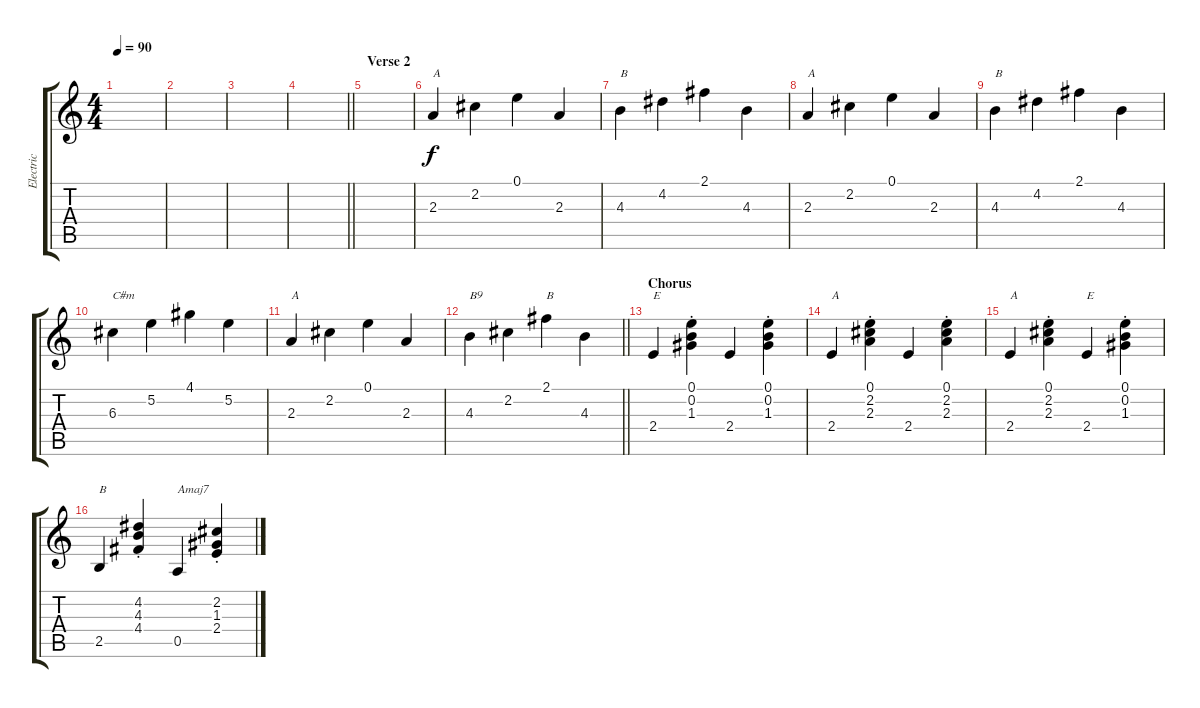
\track ("Electric" "Electric") {instrument overdrivenguitar}
\staff {score tabs}
\tuning (E4 B3 G3 D3 A2 E2) {hide}
\ts (4 4)
\tempo 90
\clef g2
\ks c
|
|
|
\barLineRight lightlight
|
\section ("" "Verse 2")
|
2.3.4{txt "A"} 2.2.4 0.1.4 2.3.4 |
4.3.4{txt "B"} 4.2.4 2.1.4 4.3.4 |
2.3.4{txt "A"} 2.2.4 0.1.4 2.3.4 |
4.3.4{txt "B"} 4.2.4 2.1.4 4.3.4 |
6.3.4{txt "C#m"} 5.2.4 4.1.4 5.2.4 |
2.3.4{txt "A"} 2.2.4 0.1.4 2.3.4 |
\barLineRight lightlight
4.3.4{txt "B9"} 2.2.4 2.1.4{txt "B"} 4.3.4 |
\section ("" "Chorus")
2.4.4{txt "E"} (0.1{st} 0.2{st} 1.3{st}).4 2.4.4 (0.1{st} 0.2{st} 1.3{st}).4 |
2.4.4{txt "A"} (0.1{st} 2.2{st} 2.3{st}).4 2.4.4 (0.1{st} 2.2{st} 2.3{st}).4 |
2.4.4{txt "A"} (0.1{st} 2.2{st} 2.3{st}).4 2.4.4{txt "E"} (0.1{st} 0.2{st} 1.3{st}).4 |
2.5.4{txt "B"} (4.2{st} 4.3{st} 4.4{st}).4 0.5.4{txt "Amaj7"} (2.2{st} 1.3{st} 2.4{st}).4
